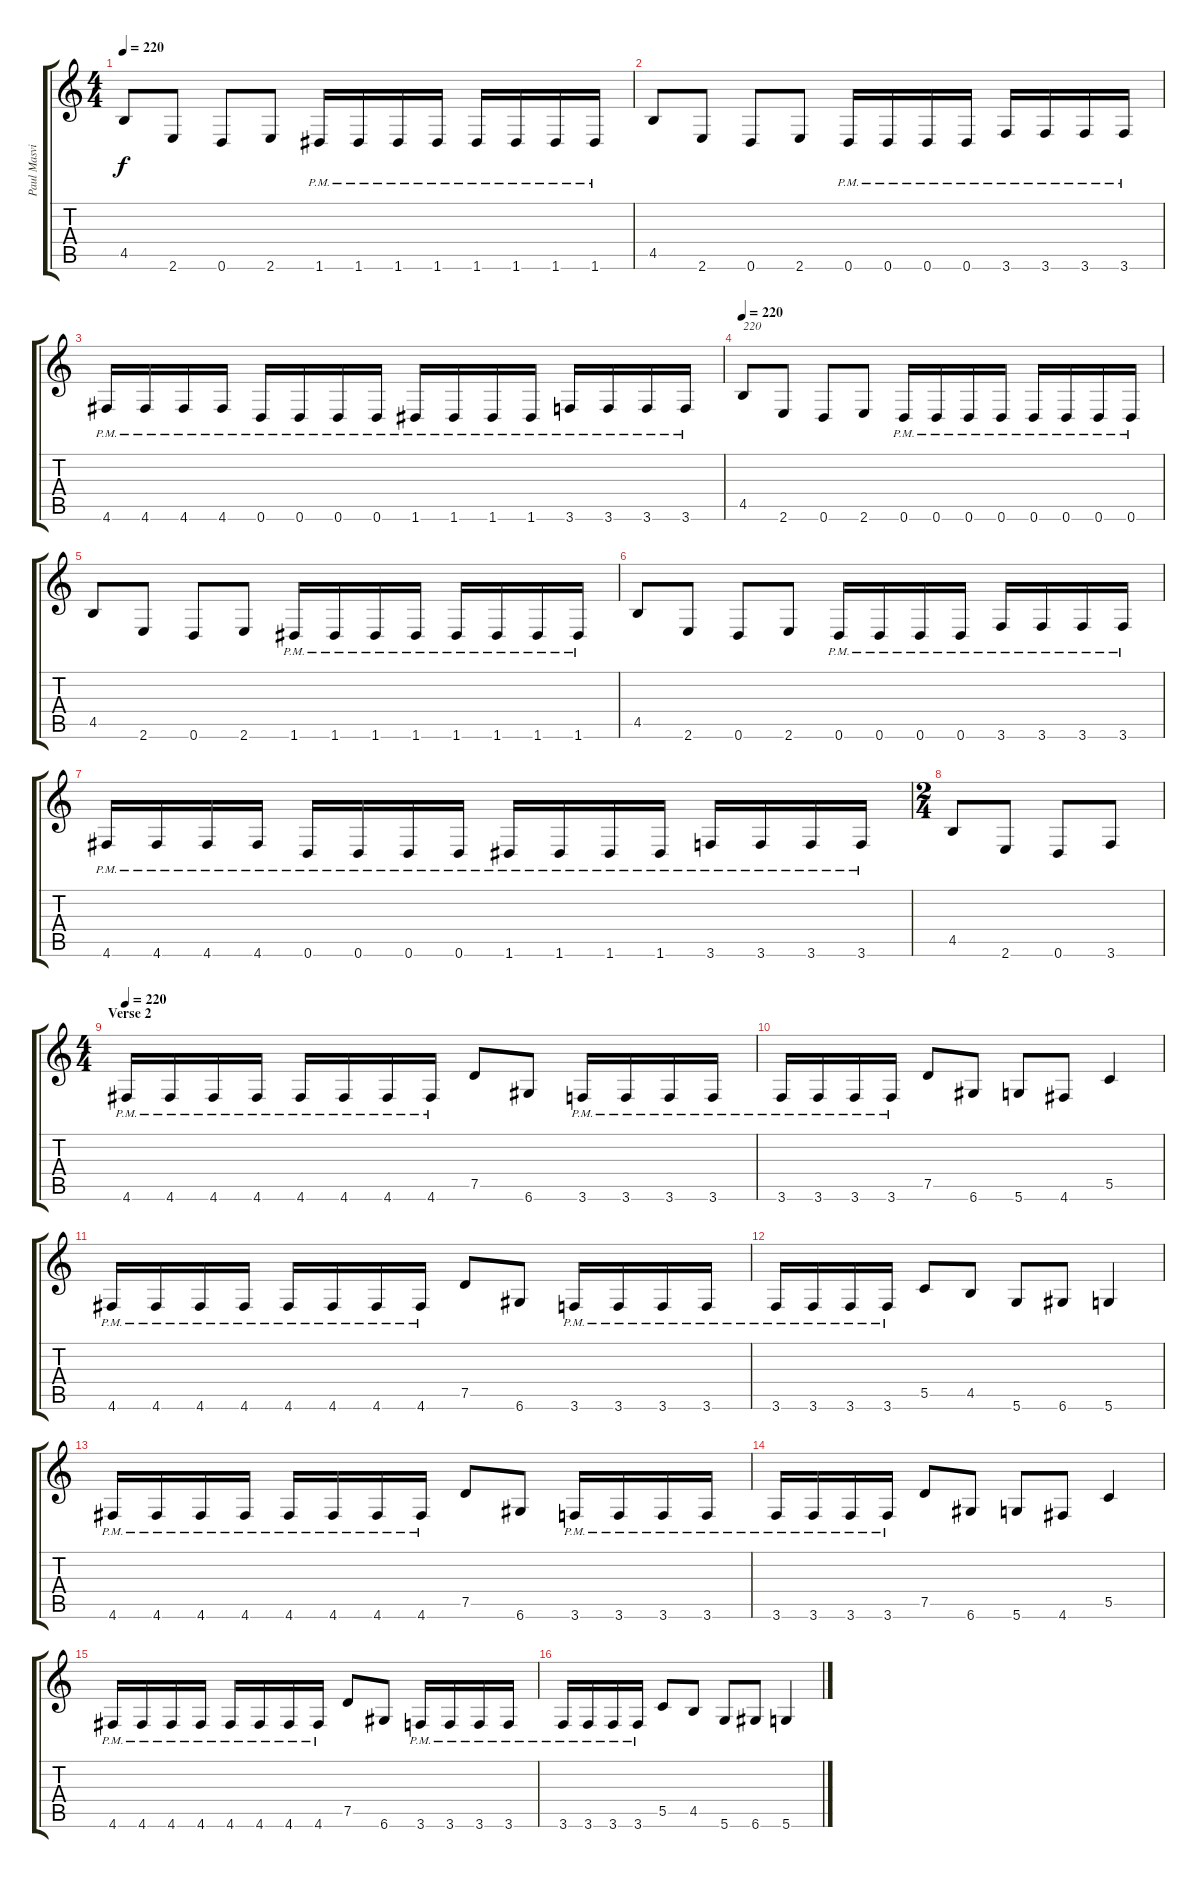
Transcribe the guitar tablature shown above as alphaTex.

\track ("Paul Masvidal" "Paul Masvi") {instrument distortionguitar}
\staff {score tabs}
\tuning (D4 A3 F3 C3 G2 D2) {hide}
\ts (4 4)
\tempo 220
\clef g2
\ks c
4.5.8{dy f} 2.6.8 0.6.8 2.6.8 1.6{pm}.16 1.6{pm}.16 1.6{pm}.16 1.6{pm}.16 1.6{pm}.16 1.6{pm}.16 1.6{pm}.16 1.6{pm}.16 |
4.5.8 2.6.8 0.6.8 2.6.8 0.6{pm}.16 0.6{pm}.16 0.6{pm}.16 0.6{pm}.16 3.6{pm}.16 3.6{pm}.16 3.6{pm}.16 3.6{pm}.16 |
4.6{pm}.16 4.6{pm}.16 4.6{pm}.16 4.6{pm}.16 0.6{pm}.16 0.6{pm}.16 0.6{pm}.16 0.6{pm}.16 1.6{pm}.16 1.6{pm}.16 1.6{pm}.16 1.6{pm}.16 3.6{pm}.16 3.6{pm}.16 3.6{pm}.16 3.6{pm}.16 |
\tempo 220
4.5.8{txt "220"} 2.6.8 0.6.8 2.6.8 0.6{pm}.16 0.6{pm}.16 0.6{pm}.16 0.6{pm}.16 0.6{pm}.16 0.6{pm}.16 0.6{pm}.16 0.6{pm}.16 |
4.5.8 2.6.8 0.6.8 2.6.8 1.6{pm}.16 1.6{pm}.16 1.6{pm}.16 1.6{pm}.16 1.6{pm}.16 1.6{pm}.16 1.6{pm}.16 1.6{pm}.16 |
4.5.8 2.6.8 0.6.8 2.6.8 0.6{pm}.16 0.6{pm}.16 0.6{pm}.16 0.6{pm}.16 3.6{pm}.16 3.6{pm}.16 3.6{pm}.16 3.6{pm}.16 |
4.6{pm}.16 4.6{pm}.16 4.6{pm}.16 4.6{pm}.16 0.6{pm}.16 0.6{pm}.16 0.6{pm}.16 0.6{pm}.16 1.6{pm}.16 1.6{pm}.16 1.6{pm}.16 1.6{pm}.16 3.6{pm}.16 3.6{pm}.16 3.6{pm}.16 3.6{pm}.16 |
\ts (2 4)
4.5.8 2.6.8 0.6.8 3.6.8 |
\ts (4 4)
\section ("" "Verse 2")
\tempo 220
4.6{pm}.16 4.6{pm}.16 4.6{pm}.16 4.6{pm}.16 4.6{pm}.16 4.6{pm}.16 4.6{pm}.16 4.6{pm}.16 7.5.8 6.6.8 3.6{pm}.16 3.6{pm}.16 3.6{pm}.16 3.6{pm}.16 |
3.6{pm}.16 3.6{pm}.16 3.6{pm}.16 3.6{pm}.16 7.5.8 6.6.8 5.6.8 4.6.8 5.5.4 |
4.6{pm}.16 4.6{pm}.16 4.6{pm}.16 4.6{pm}.16 4.6{pm}.16 4.6{pm}.16 4.6{pm}.16 4.6{pm}.16 7.5.8 6.6.8 3.6{pm}.16 3.6{pm}.16 3.6{pm}.16 3.6{pm}.16 |
3.6{pm}.16 3.6{pm}.16 3.6{pm}.16 3.6{pm}.16 5.5.8 4.5.8 5.6.8 6.6.8 5.6.4 |
4.6{pm}.16 4.6{pm}.16 4.6{pm}.16 4.6{pm}.16 4.6{pm}.16 4.6{pm}.16 4.6{pm}.16 4.6{pm}.16 7.5.8 6.6.8 3.6{pm}.16 3.6{pm}.16 3.6{pm}.16 3.6{pm}.16 |
3.6{pm}.16 3.6{pm}.16 3.6{pm}.16 3.6{pm}.16 7.5.8 6.6.8 5.6.8 4.6.8 5.5.4 |
4.6{pm}.16 4.6{pm}.16 4.6{pm}.16 4.6{pm}.16 4.6{pm}.16 4.6{pm}.16 4.6{pm}.16 4.6{pm}.16 7.5.8 6.6.8 3.6{pm}.16 3.6{pm}.16 3.6{pm}.16 3.6{pm}.16 |
3.6{pm}.16 3.6{pm}.16 3.6{pm}.16 3.6{pm}.16 5.5.8 4.5.8 5.6.8 6.6.8 5.6.4
